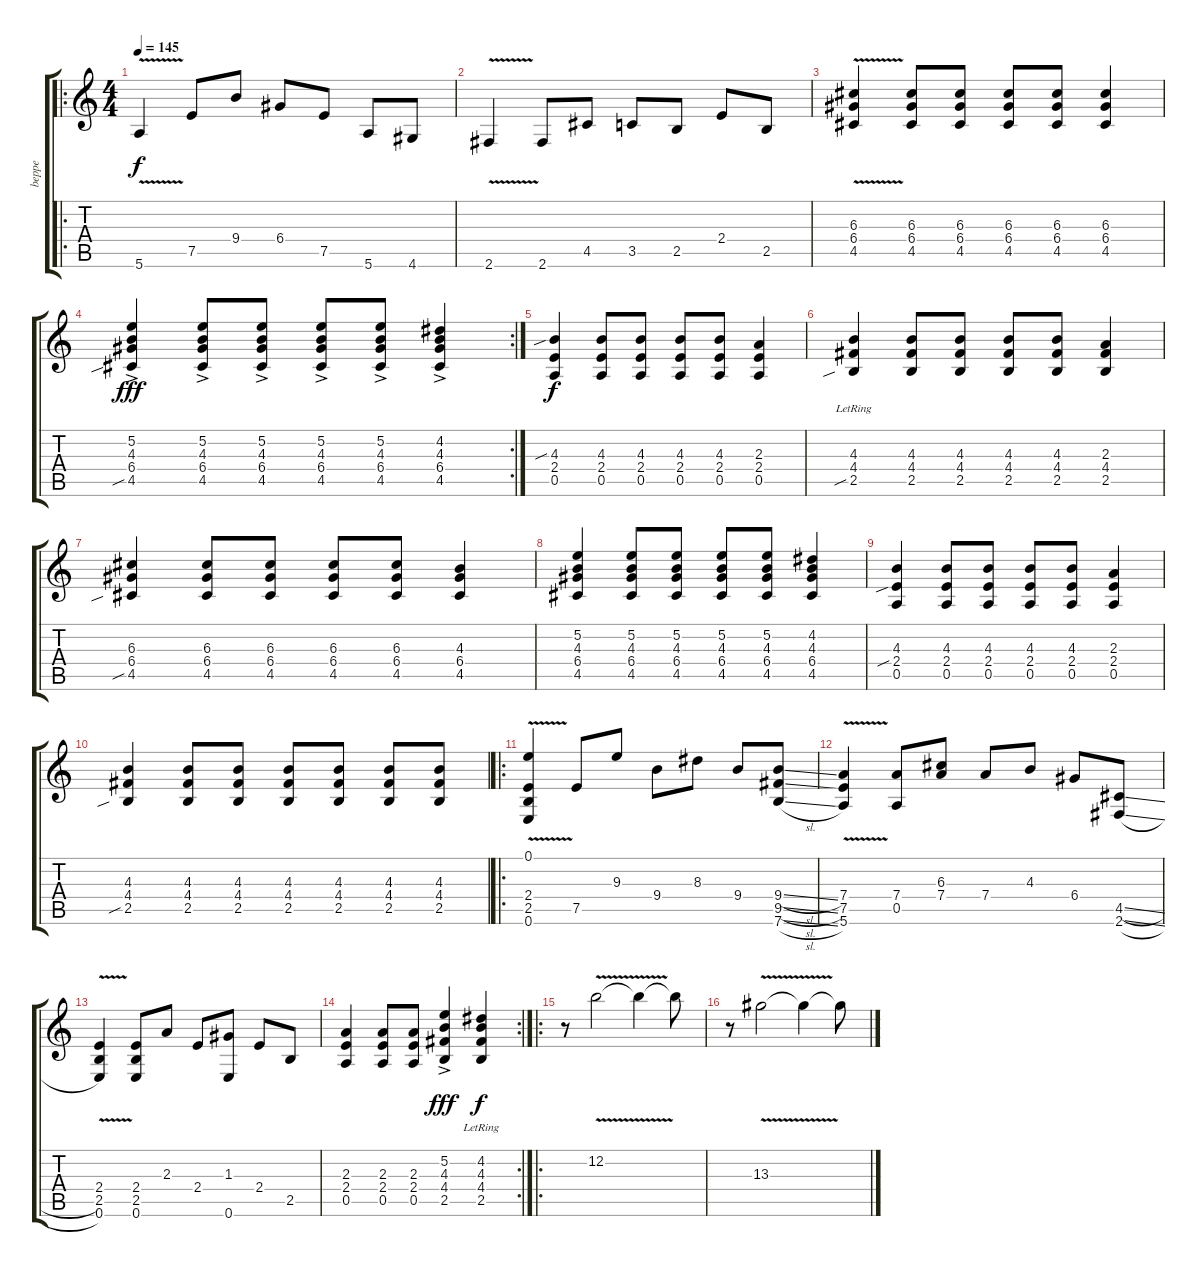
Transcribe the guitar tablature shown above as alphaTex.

\track ("beppe" "beppe") {instrument overdrivenguitar}
\staff {score tabs}
\tuning (E4 B3 G3 D3 A2 E2) {hide}
\ro
\ts (4 4)
\tempo 145
\clef g2
\ks c
5.6{v}.4{dy f instrument overdrivenguitar} 7.5.8 9.4.8 6.4.8 7.5.8 5.6.8 4.6.8 |
2.6{v}.4 2.6.8 4.5.8 3.5.8 2.5.8 2.4.8 2.5.8 |
(6.3 6.4 4.5{v}).4 (6.3 6.4 4.5).8 (6.3 6.4 4.5).8 (6.3 6.4 4.5).8 (6.3 6.4 4.5).8 (6.3 6.4 4.5).4 |
\rc 2
(5.2 4.3 6.4 4.5{sib ac}).4{dy fff} (5.2 4.3 6.4 4.5{ac}).8 (5.2 4.3 6.4{ac} 4.5).8 (5.2 4.3{ac} 6.4 4.5).8 (5.2 4.3 6.4 4.5{ac}).8 (4.2 4.3{ac} 6.4 4.5).4 |
(4.3{sib} 2.4 0.5).4{dy f} (4.3 2.4 0.5).8 (4.3 2.4 0.5).8 (4.3 2.4 0.5).8 (4.3 2.4 0.5).8 (2.3 2.4 0.5).4 |
(4.3{lr} 4.4{lr} 2.5{sib lr}).4 (4.3 4.4 2.5).8 (4.3 4.4 2.5).8 (4.3 4.4 2.5).8 (4.3 4.4 2.5).8 (2.3 4.4 2.5).4 |
(6.3 6.4 4.5{sib}).4 (6.3 6.4 4.5).8 (6.3 6.4 4.5).8 (6.3 6.4 4.5).8 (6.3 6.4 4.5).8 (4.3 6.4 4.5).4 |
(5.2 4.3 6.4 4.5).4 (5.2 4.3 6.4 4.5).8 (5.2 4.3 6.4 4.5).8 (5.2 4.3 6.4 4.5).8 (5.2 4.3 6.4 4.5).8 (4.2 4.3 6.4 4.5).4 |
(4.3 2.4{sib} 0.5).4 (4.3 2.4 0.5).8 (4.3 2.4 0.5).8 (4.3 2.4 0.5).8 (4.3 2.4 0.5).8 (2.3 2.4 0.5).4 |
(4.3 4.4 2.5{sib}).4 (4.3 4.4 2.5).8 (4.3 4.4 2.5).8 (4.3 4.4 2.5).8 (4.3 4.4 2.5).8 (4.3 4.4 2.5).8 (4.3 4.4 2.5).8 |
\ro
(0.1 2.4 2.5 0.6{v}).4 7.5.8 9.3.8 9.4.8 8.3.8 9.4.8 (9.4{sl} 9.5{sl} 7.6{sl}).8 |
(7.4 7.5 5.6{v}).4 (7.4 0.5).8 (6.3 7.4).8 7.4.8 4.3.8 6.4.8 (4.5{sl} 2.6{sl}).8 |
(2.4 2.5 0.6{v}).4 (2.4 2.5 0.6).8 2.3.8 2.4.8 (1.3 0.6).8 2.4.8 2.5.8 |
\rc 2
(2.3 2.4 0.5).4 (2.3 2.4 0.5).8 (2.3 2.4 0.5).8 (5.2 4.3 4.4 2.5{ac}).4{dy fff} (4.2{lr} 4.3{lr} 4.4 2.5{lr}).4{dy f} |
\ro
r.8 12.2{v}.2 12.2{t}.4 12.2{t}.8 |
r.8 13.3{v}.2 13.3{t}.4 13.3{t}.8
